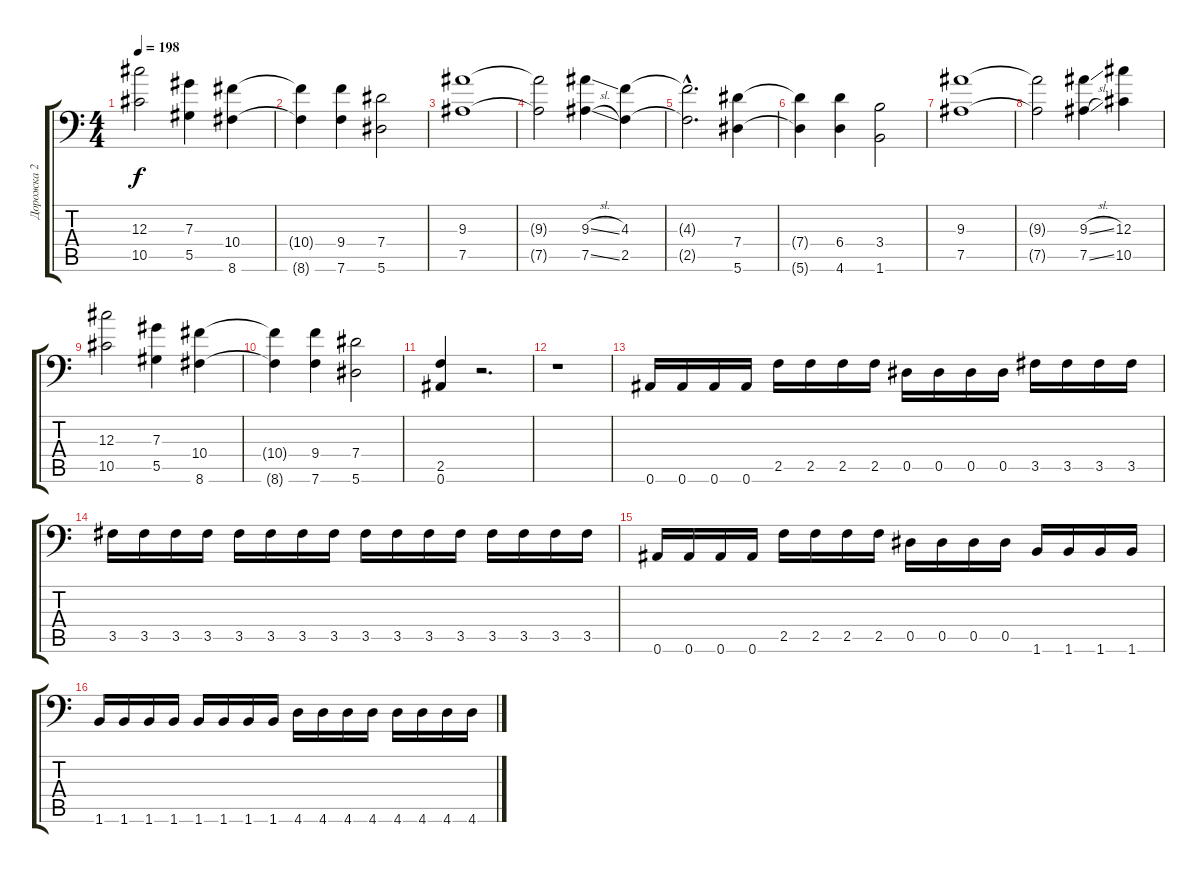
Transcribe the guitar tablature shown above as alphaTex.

\track ("Дорожка 2" "Дорожка 2") {instrument distortionguitar}
\staff {score tabs}
\tuning (Bb3 F3 Db3 Ab2 Eb2 Bb1) {hide}
\ts (4 4)
\tempo 198
\clef f4
\ks c
(12.3 10.5).2{dy f} (7.3 5.5).4 (10.4 8.6).4 |
(10.4{t} 8.6{t}).4 (9.4 7.6).4 (7.4 5.6).2 |
(9.3 7.5).1 |
(9.3{t} 7.5{t}).2 (9.3{sl} 7.5{sl}).4 (4.3 2.5).4 |
(4.3{hac t} 2.5{hac t}).2{d} (7.4 5.6).4 |
(7.4{t} 5.6{t}).4 (6.4 4.6).4 (3.4 1.6).2 |
(9.3 7.5).1 |
(9.3{t} 7.5{t}).2 (9.3{sl} 7.5{sl}).4 (12.3 10.5).4 |
(12.3 10.5).2 (7.3 5.5).4 (10.4 8.6).4 |
(10.4{t} 8.6{t}).4 (9.4 7.6).4 (7.4 5.6).2 |
(2.5 0.6).4 r.2{d} |
r.1 |
0.6.16 0.6.16 0.6.16 0.6.16 2.5.16 2.5.16 2.5.16 2.5.16 0.5.16 0.5.16 0.5.16 0.5.16 3.5.16 3.5.16 3.5.16 3.5.16 |
3.5.16 3.5.16 3.5.16 3.5.16 3.5.16 3.5.16 3.5.16 3.5.16 3.5.16 3.5.16 3.5.16 3.5.16 3.5.16 3.5.16 3.5.16 3.5.16 |
0.6.16 0.6.16 0.6.16 0.6.16 2.5.16 2.5.16 2.5.16 2.5.16 0.5.16 0.5.16 0.5.16 0.5.16 1.6.16 1.6.16 1.6.16 1.6.16 |
1.6.16 1.6.16 1.6.16 1.6.16 1.6.16 1.6.16 1.6.16 1.6.16 4.6.16 4.6.16 4.6.16 4.6.16 4.6.16 4.6.16 4.6.16 4.6.16
